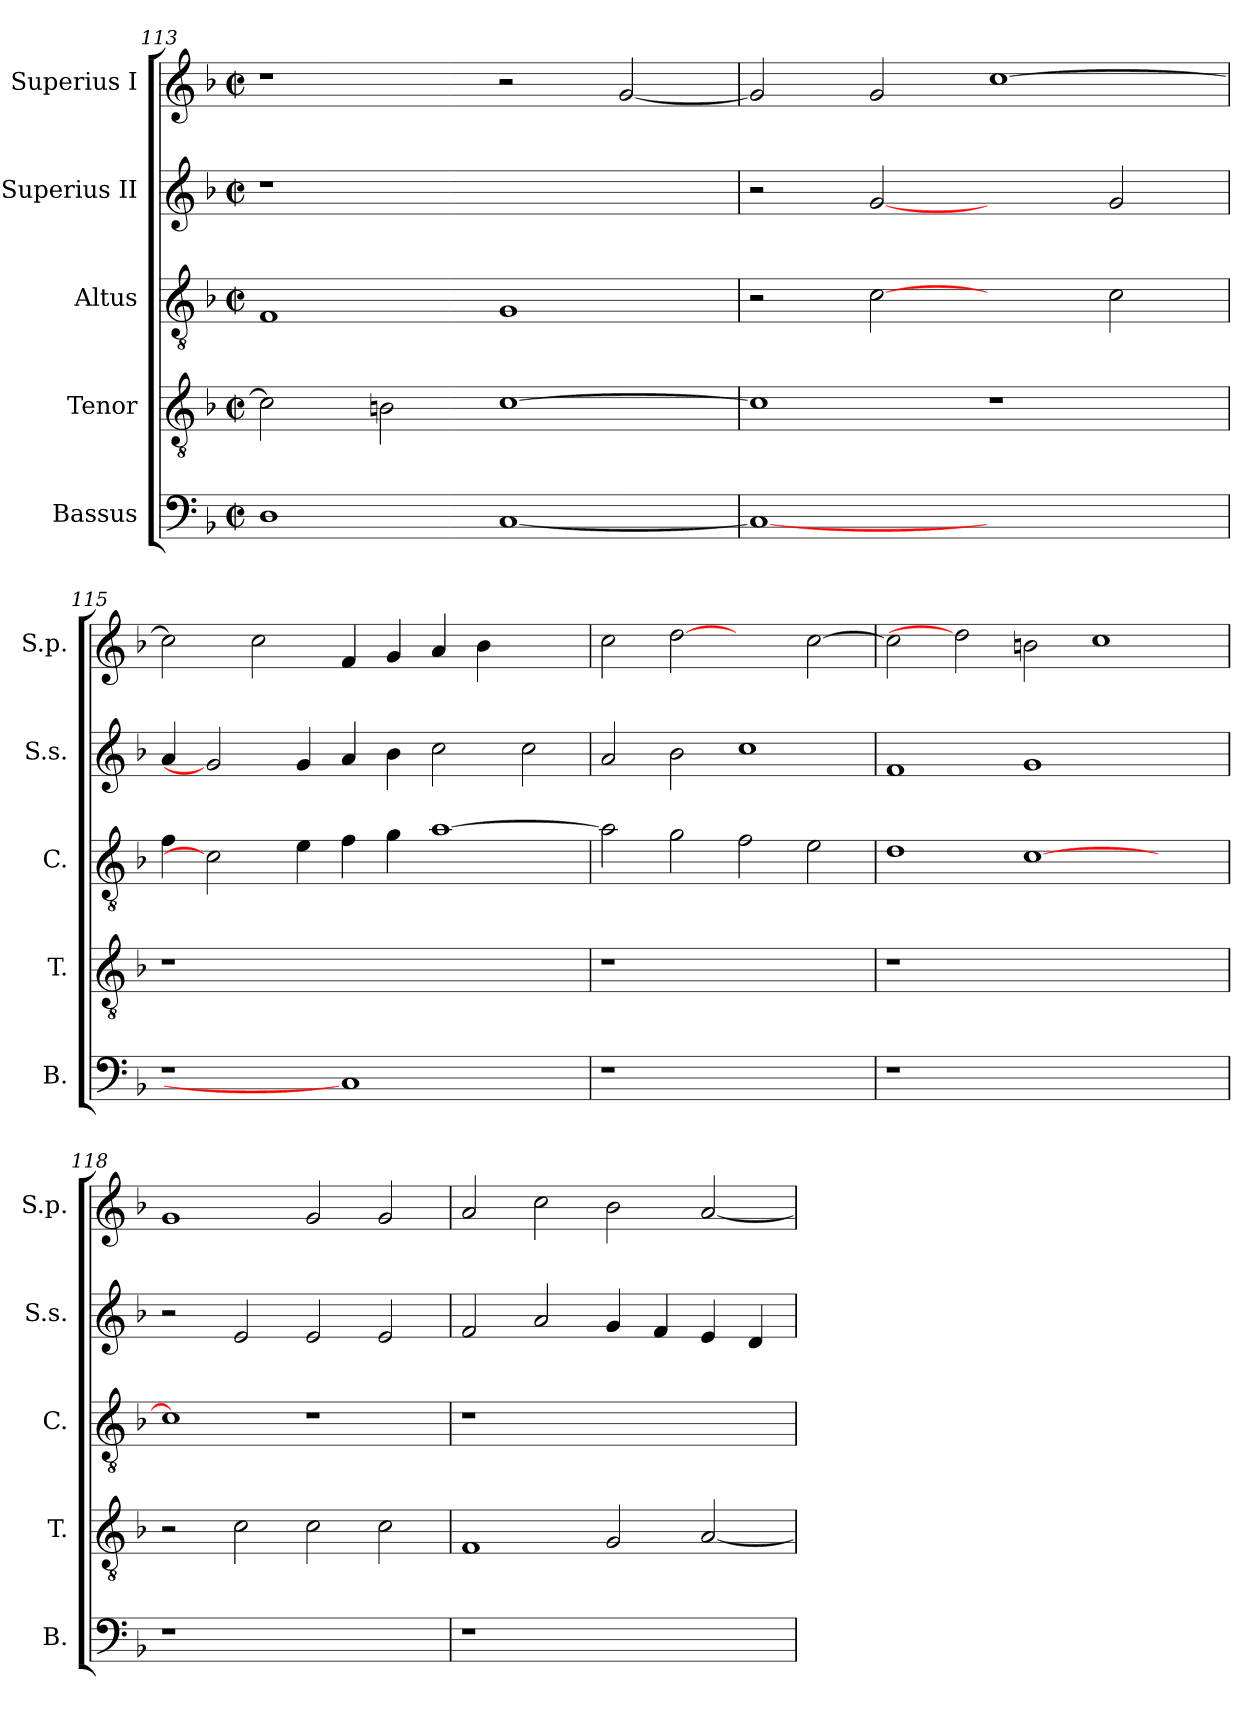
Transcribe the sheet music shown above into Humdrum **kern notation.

**kern	**kern	**kern	**kern	**kern
*part5	*part4	*part3	*part2	*part1
*staff5	*staff4	*staff3	*staff2	*staff1
*I"Bassus	*I"Tenor	*I"Altus	*I"Superius II	*I"Superius I
*I'B.	*I'T.	*I'C.	*I'S.s.	*I'S.p.
*clefF4	*clefGv2	*clefGv2	*clefG2	*clefG2
*	*ITrd7c12	*ITrd7c12	*	*
*k[b-]	*k[b-]	*k[b-]	*k[b-]	*k[b-]
*F:	*F:	*F:	*F:	*F:
*M2/2	*M2/2	*M2/2	*M2/2	*M2/2
*met(c|)	*met(c|)	*met(c|)	*met(c|)	*met(c|)
=113	=113	=113	=113	=113
!	!	!	!LO:N:vis=1	!
1Di	2Ci\]	1FFi	1r	1r
.	2BBni\	.	.	.
[<1Ci	[>1Ci	1GGi	1ryy	2r
.	.	.	.	[<2gi/
=114	=114	=114	=114	=114
1Ci_<	1Ci]	2r	2r	2gi/]
.	.	[2Ci	[2gi	2gi/
1ryy	1r	2ryy	2ryy	[>1cci
.	.	2Ci\	2gi/	.
!!LO:PB:g=z
=115	=115	=115	=115	=115
!LO:N:vis=1	!LO:N:vis=1	!	!	!
1r	1r	4Fi\	4ai/	2cci\]
.	.	2Ci]	2gi]	.
.	.	.	.	2cci\
.	.	4Ei\	4gi/	.
1Ci]	1.ryy	4Fi\	4ai/	4fi/
.	.	4Gi\	4b-i\	4gi/
.	.	[>1Ai	2cci\	4ai/
.	.	.	.	4b-i\
2ryy	.	.	2cci\	2ryy
=116	=116	=116	=116	=116
!LO:N:vis=1	!LO:N:vis=1	!	!	!
1r	1r	2Ai\]	2ai/	2cci\
.	.	2Gi\	2b-i\	[2ddi
1ryy	1ryy	2Fi\	1cci	2ryy
.	.	2Ei\	.	[>2cci\
=117	=117	=117	=117	=117
!LO:N:vis=1	!LO:N:vis=1	!	!	!
1r	1r	1Di	1fi	2cci\]
.	.	.	.	2ddi]
1.ryy	1.ryy	[>1Ci	1gi	2bni\
.	.	.	.	1cci
.	.	2ryy	2ryy	.
=118	=118	=118	=118	=118
!LO:N:vis=1	!	!	!	!
1r	2r	1Ci]	2r	1gi
.	2Ci\	.	2ei/	.
1ryy	2Ci\	1r	2ei/	2gi/
.	2Ci\	.	2ei/	2gi/
=119	=119	=119	=119	=119
!LO:N:vis=1	!	!LO:N:vis=1	!	!
1r	1FFi	1r	2fi/	2ai/
.	.	.	2ai/	2cci\
1ryy	2GGi/	1ryy	4gi/	2b-i\
.	.	.	4fi/	.
.	[<2AAi/	.	4ei/	[<2ai/
.	.	.	4di/	.
=	=	=	=	=
*-	*-	*-	*-	*-
